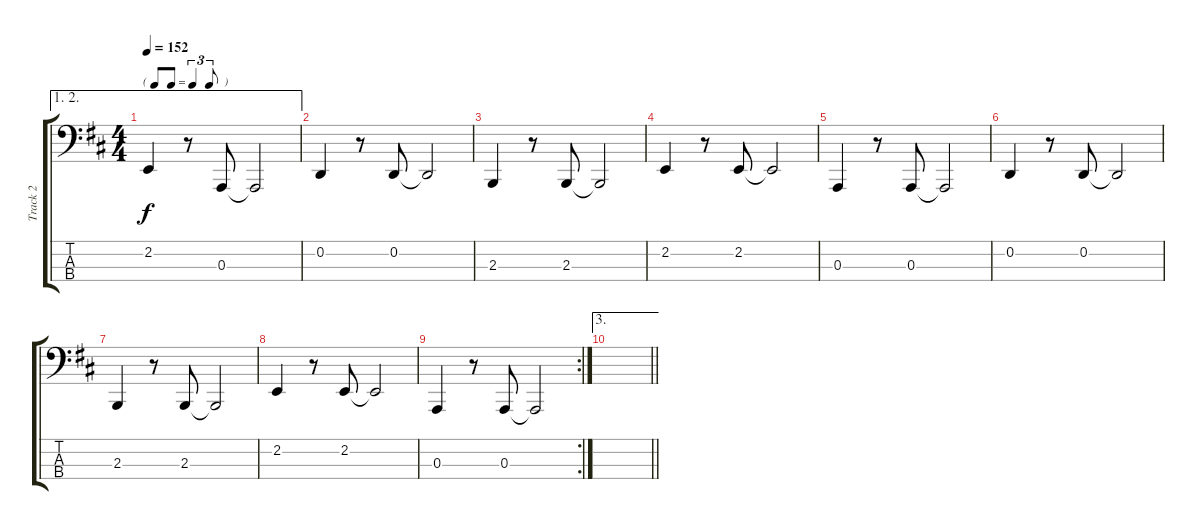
\track ("Track 2" "Track 2") {instrument acousticgrandpiano}
\staff {score tabs}
\tuning (G2 D2 A1 D1) {hide}
\ae (1 2)
\ts (4 4)
\tf triplet8th
\tempo 152
\clef f4
\ks d
2.2.4{dy f} r.8 0.3.8 0.3{t}.2 |
0.2.4 r.8 0.2.8 0.2{t}.2 |
2.3.4 r.8 2.3.8 2.3{t}.2 |
2.2.4 r.8 2.2.8 2.2{t}.2 |
0.3.4 r.8 0.3.8 0.3{t}.2 |
0.2.4 r.8 0.2.8 0.2{t}.2 |
2.3.4 r.8 2.3.8 2.3{t}.2 |
2.2.4 r.8 2.2.8 2.2{t}.2 |
\rc 2
0.3.4 r.8 0.3.8 0.3{t}.2 |
\ae 3
\barLineRight lightlight
